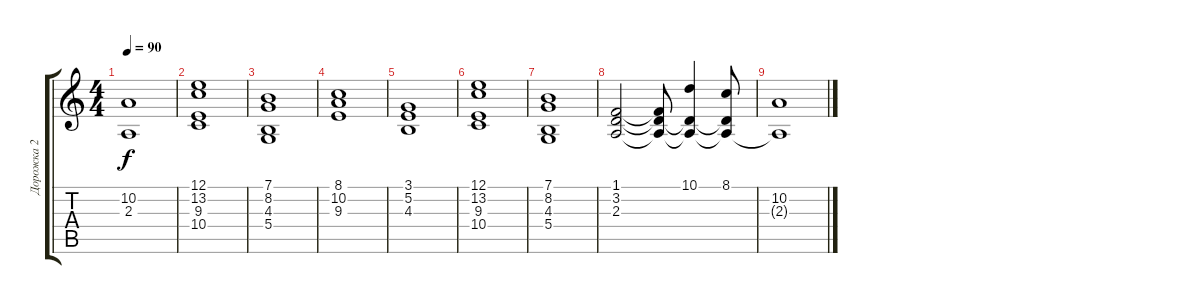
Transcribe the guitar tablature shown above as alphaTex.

\track ("Дорожка 2" "Дорожка 2") {instrument synthstrings1}
\staff {score tabs}
\tuning (E4 B3 G3 D3 A2 E2) {hide}
\ts (4 4)
\tempo 90
\clef g2
\ks c
(10.2 2.3{t}).1{dy f} |
(12.1 13.2 9.3 10.4).1 |
(7.1 8.2 4.3 5.4).1 |
(8.1 10.2 9.3).1 |
(3.1 5.2 4.3).1 |
(12.1 13.2 9.3 10.4).1 |
(7.1 8.2 4.3 5.4).1 |
(1.1 3.2 2.3).2 (1.1{t} 3.2{t} 2.3{t}).8 (10.1 3.2{t} 2.3{t}).4 (8.1 3.2{t} 2.3{t}).8 |
(10.2 2.3{t}).1
